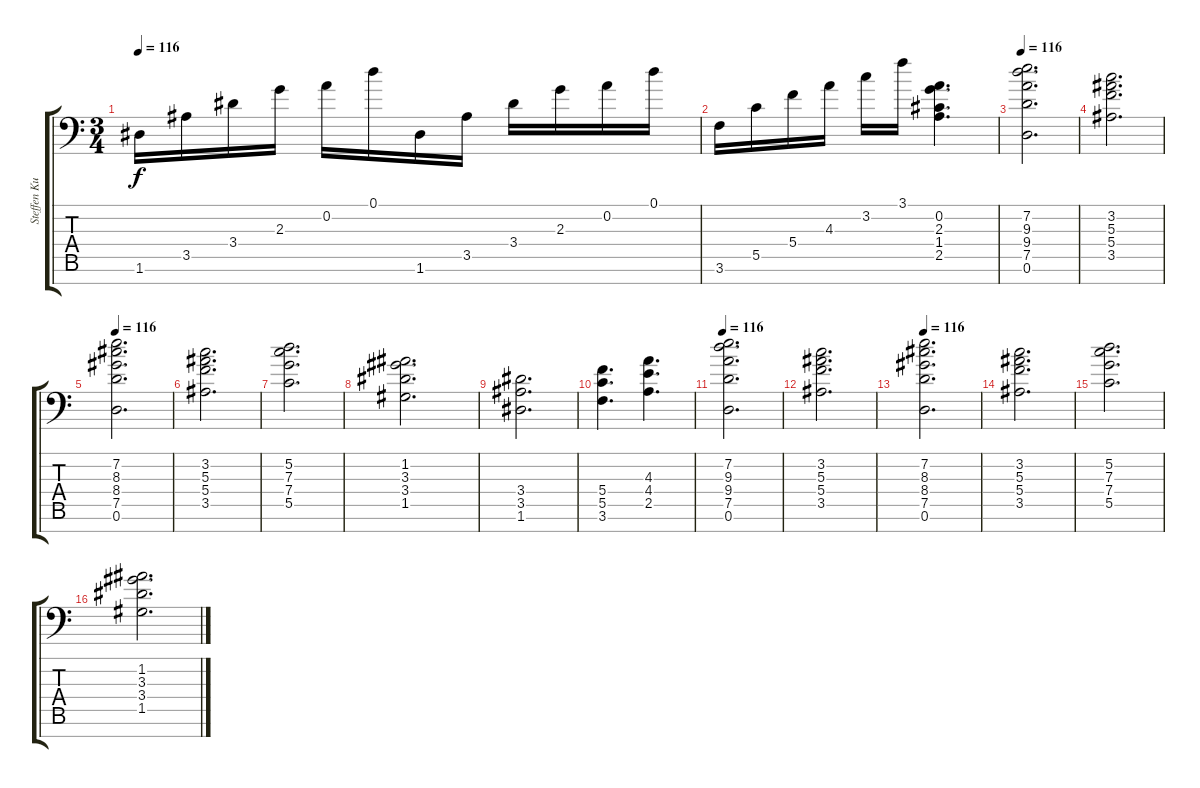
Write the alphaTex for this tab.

\track ("Steffen Kummerer" "Steffen Ku") {instrument distortionguitar}
\staff {score tabs}
\tuning (D4 A3 F3 C3 G2 D2 A1) {hide}
\ts (3 4)
\tempo 116
\clef f4
\ks c
1.6.16{dy f} 3.5.16 3.4.16 2.3.16 0.2.16 0.1.16 1.6.16 3.5.16 3.4.16 2.3.16 0.2.16 0.1.16 |
3.6.16 5.5.16 5.4.16 4.3.16 3.2.16 3.1.16 (0.2 2.3 1.4 2.5).4{d} |
\tempo 116
(7.2 9.3 9.4 7.5 0.6).2{d instrument distortionguitar} |
(3.2 5.3 5.4 3.5).2{d} |
\tempo 116
(7.2 8.3 8.4 7.5 0.6).2{d} |
(3.2 5.3 5.4 3.5).2{d} |
(5.2 7.3 7.4 5.5).2{d} |
(1.2 3.3 3.4 1.5).2{d} |
(3.4 3.5 1.6).2{d} |
(5.4 5.5 3.6).4{d} (4.3 4.4 2.5).4{d} |
\tempo 116
(7.2 9.3 9.4 7.5 0.6).2{d instrument distortionguitar} |
(3.2 5.3 5.4 3.5).2{d} |
\tempo 116
(7.2 8.3 8.4 7.5 0.6).2{d} |
(3.2 5.3 5.4 3.5).2{d} |
(5.2 7.3 7.4 5.5).2{d} |
(1.2 3.3 3.4 1.5).2{d}
